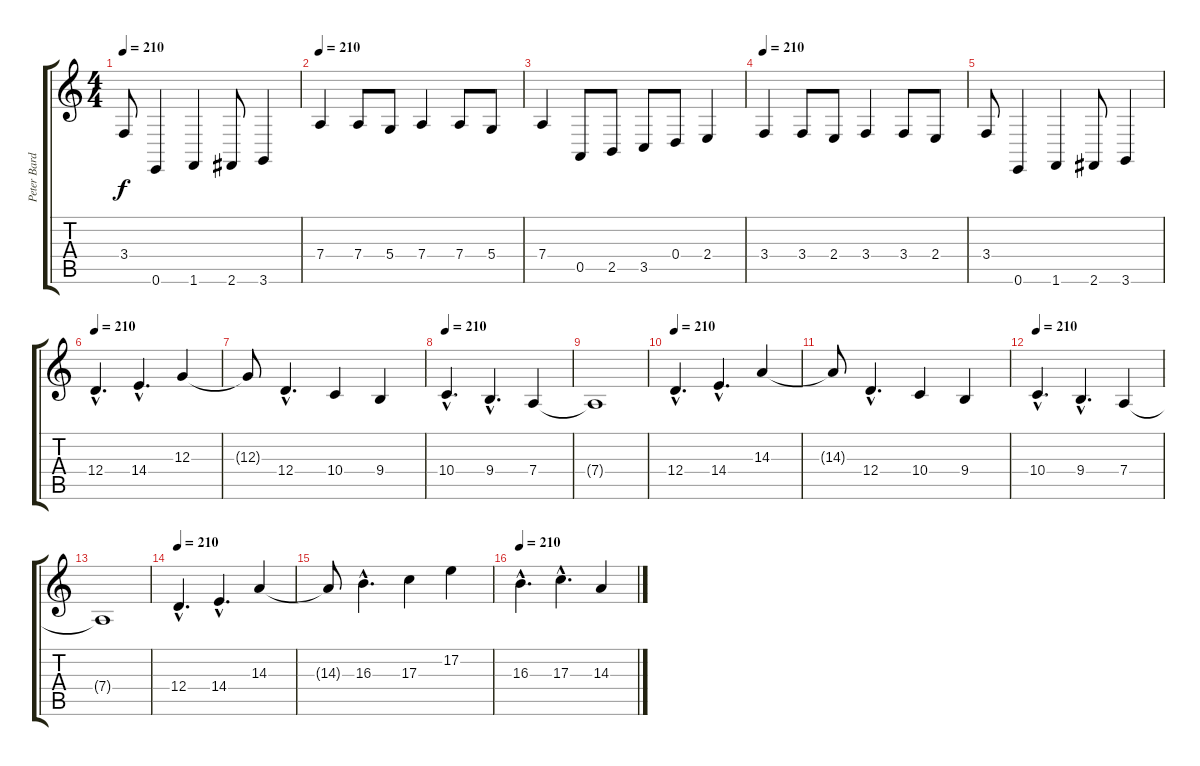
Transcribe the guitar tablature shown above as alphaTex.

\track ("Peter Bardens" "Peter Bard") {instrument drawbarorgan}
\staff {score tabs}
\tuning (E4 B3 G3 D3 A2 E2) {hide}
\ts (4 4)
\tempo 210
\clef g2
\ks c
3.4.8{dy f} 0.6.4 1.6.4 2.6.8 3.6.4 |
\tempo 210
7.4.4{volume 13 instrument synthbrass1} 7.4.8 5.4.8 7.4.4 7.4.8 5.4.8 |
7.4.4 0.5.8 2.5.8 3.5.8 0.4.8 2.4.4 |
\tempo 210
3.4.4 3.4.8 2.4.8 3.4.4 3.4.8 2.4.8 |
3.4.8 0.6.4 1.6.4 2.6.8 3.6.4 |
\tempo 210
12.4{hac}.4{d volume 16 instrument rockorgan} 14.4{hac}.4{d} 12.3.4 |
12.3{t}.8 12.4{hac}.4{d} 10.4.4 9.4.4 |
\tempo 210
10.4{hac}.4{d} 9.4{hac}.4{d} 7.4.4 |
7.4{t}.1 |
\tempo 210
12.4{hac}.4{d volume 16 instrument rockorgan} 14.4{hac}.4{d} 14.3.4 |
14.3{t}.8 12.4{hac}.4{d} 10.4.4 9.4.4 |
\tempo 210
10.4{hac}.4{d} 9.4{hac}.4{d} 7.4.4 |
7.4{t}.1 |
\tempo 210
12.4{hac}.4{d volume 16 instrument rockorgan} 14.4{hac}.4{d} 14.3.4 |
14.3{t}.8 16.3{hac}.4{d} 17.3.4 17.2.4 |
\tempo 210
16.3{hac}.4{d} 17.3{hac}.4{d} 14.3.4
